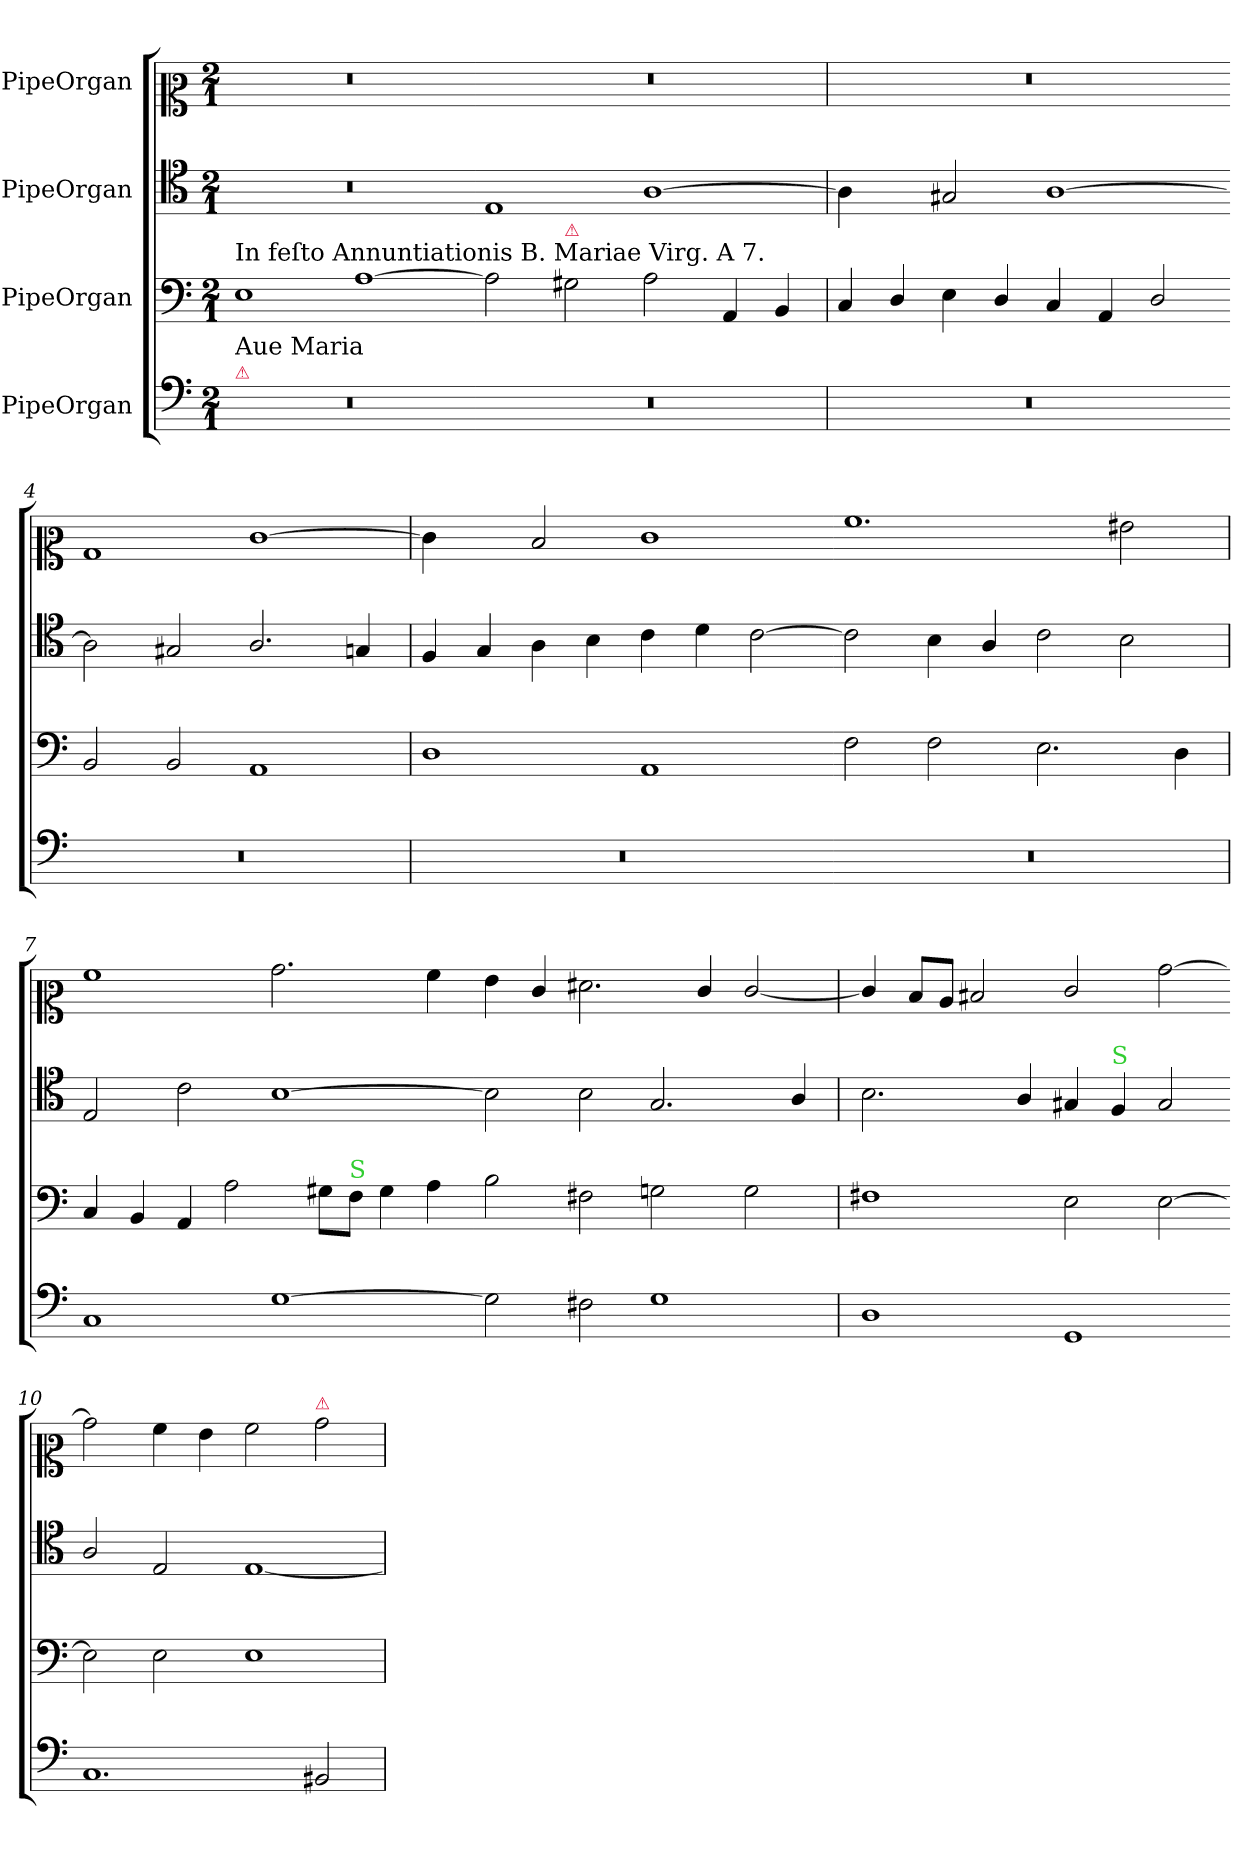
**kern	**kern	**kern	**kern
*part4	*part3	*part2	*part1
*staff4	*staff3	*staff2	*staff1
*I"PipeOrgan	*I"PipeOrgan	*I"PipeOrgan	*I"PipeOrgan
*clefF5	*clefF4	*clefC4	*clefC2
*k[]	*k[]	*k[]	*k[]
*a:	*a:	*a:	*a:
*M2/1	*M2/1	*M2/1	*M2/1
=1	=1	=1	=1
!	!LO:TX:a:t=In feſto Annuntiationis B. Mariae Virg. A 7.	!	!
!LO:TX:a:color=crimson:t=⚠	!	!	!
!LO:TX:a:t=Aue Maria	!	!	!
0r	1E	0r	0r
.	[1A	.	.
=2-	=2-	=2-	=2-
0r	2A]	1E	0r
!	!LO:TX:a:color=crimson:t=⚠	!	!
.	2G#X\	.	.
.	2A\	[1A	.
.	4AA/	.	.
.	4BB/	.	.
=3	=3	=3	=3
!	!	!LO:N:vis=4	!
0r	4C/	2A!\]	0r
.	4D/	.	.
.	4E\	2G#X/	.
.	4D/	.	.
.	4C/	[1A	.
.	4AA/	.	.
.	2D/	.	.
=4-	=4-	=4-	=4-
0r	2BB/	2A]	1B
.	2BB/	2G#X/	.
.	1AA	2.A/	[1e
.	.	4Gn/	.
=5	=5	=5	=5
!	!	!	!LO:N:vis=4
0r	1D	4F/	2e!\]
.	.	4G/	.
.	.	4A\	2d/
.	.	4B\	.
.	1AA	4c\	1e
.	.	4d\	.
.	.	[2c	.
=6-	=6-	=6-	=6-
0r	2F\	2c]	1.a
.	2F\	4B\	.
.	.	4A/	.
.	2.E\	2c\	.
.	.	2B\	2g#X\
.	4D\	.	.
=7	=7	=7	=7
1AA	4C/	2E/	1a
.	4BB/	.	.
.	4AA/	2c\	.
.	2A\	.	.
[1E	.	[1B	2.b\
.	8G#X\L	.	.
!	!LO:TX:a:color=limegreen:t=S	!	!
.	8F\J	.	.
.	4G#\	.	.
.	4A\	.	4a\
=8-	=8-	=8-	=8-
2E]	2B\	2B]	4g\
.	.	.	4e/
2D#X\	2F#X\	2B\	2.f#X\
1E	2Gn\	2.G/	.
.	.	.	4e/
.	2G\	.	[2e/
.	.	4A/	.
=9	=9	=9	=9
1BB	1F#X	2.B\	4e!/]
.	.	.	8d/L
.	.	.	8c/J
.	.	.	2d#X/
.	.	4A/	.
1EE	2E\	4G#X/	2e/
!	!	!LO:TX:a:color=limegreen:t=S	!
.	.	4F/	.
.	[2E	2G#/	[2b
=10-	=10-	=10-	=10-
1.AA	2E]	2A/	2b]
.	2E\	2E/	4a\
.	.	.	4g\
.	1E	[1E	2a\
!	!	!	!LO:TX:a:color=crimson:t=⚠
2GG#X/	.	.	2b\
=	=	=	=
*-	*-	*-	*-
